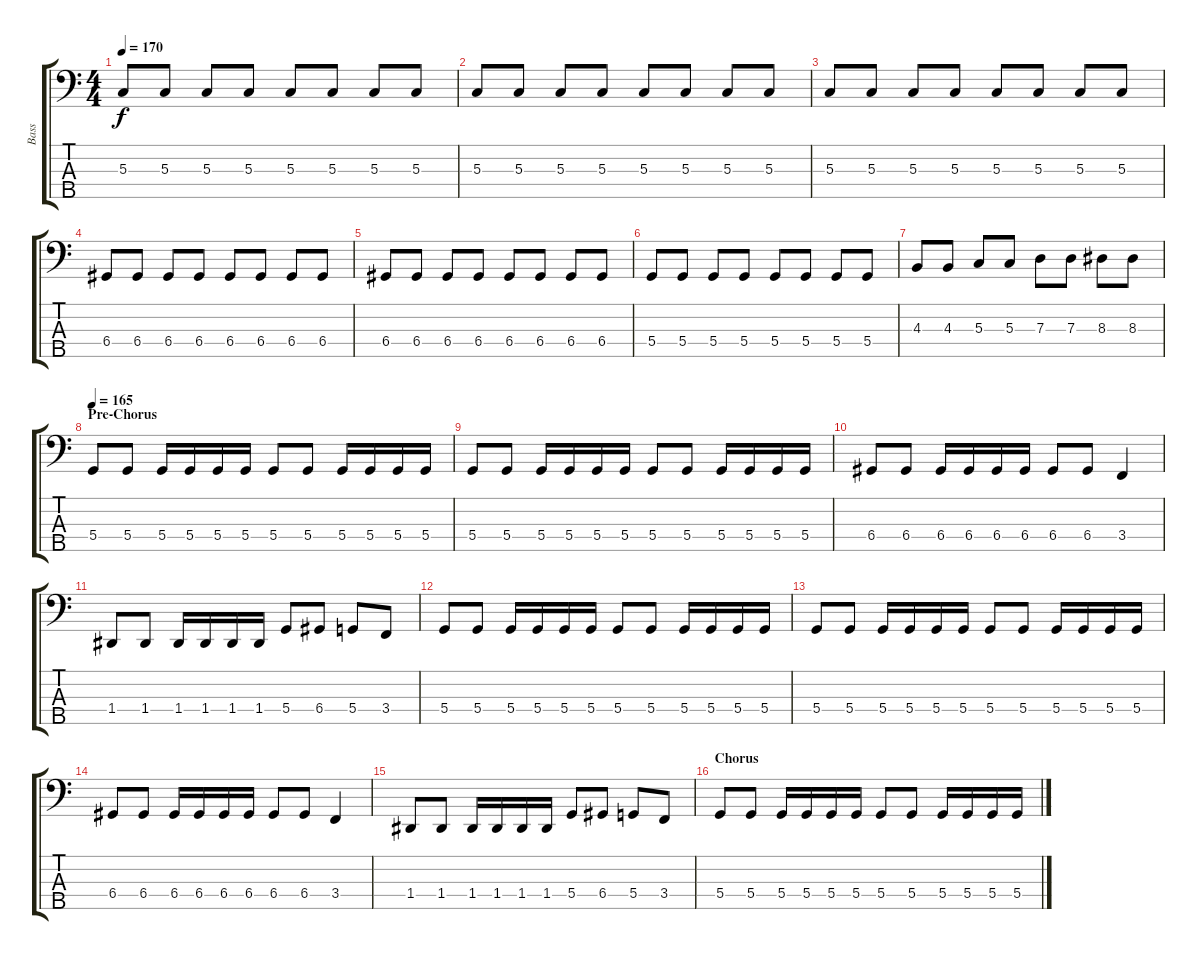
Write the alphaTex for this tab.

\track ("Bass" "Bass") {instrument electricbassfinger}
\staff {score tabs}
\tuning (F2 C2 G1 D1 A0) {hide}
\ts (4 4)
\tempo 170
\clef f4
\ks c
5.3.8{dy f} 5.3.8 5.3.8 5.3.8 5.3.8 5.3.8 5.3.8 5.3.8 |
5.3.8 5.3.8 5.3.8 5.3.8 5.3.8 5.3.8 5.3.8 5.3.8 |
5.3.8 5.3.8 5.3.8 5.3.8 5.3.8 5.3.8 5.3.8 5.3.8 |
6.4.8 6.4.8 6.4.8 6.4.8 6.4.8 6.4.8 6.4.8 6.4.8 |
6.4.8 6.4.8 6.4.8 6.4.8 6.4.8 6.4.8 6.4.8 6.4.8 |
5.4.8 5.4.8 5.4.8 5.4.8 5.4.8 5.4.8 5.4.8 5.4.8 |
4.3.8 4.3.8 5.3.8 5.3.8 7.3.8 7.3.8 8.3.8 8.3.8 |
\section ("" "Pre-Chorus")
\tempo 165
5.4.8 5.4.8 5.4.16 5.4.16 5.4.16 5.4.16 5.4.8 5.4.8 5.4.16 5.4.16 5.4.16 5.4.16 |
5.4.8 5.4.8 5.4.16 5.4.16 5.4.16 5.4.16 5.4.8 5.4.8 5.4.16 5.4.16 5.4.16 5.4.16 |
6.4.8 6.4.8 6.4.16 6.4.16 6.4.16 6.4.16 6.4.8 6.4.8 3.4.4 |
1.4.8 1.4.8 1.4.16 1.4.16 1.4.16 1.4.16 5.4.8 6.4.8 5.4.8 3.4.8 |
5.4.8 5.4.8 5.4.16 5.4.16 5.4.16 5.4.16 5.4.8 5.4.8 5.4.16 5.4.16 5.4.16 5.4.16 |
5.4.8 5.4.8 5.4.16 5.4.16 5.4.16 5.4.16 5.4.8 5.4.8 5.4.16 5.4.16 5.4.16 5.4.16 |
6.4.8 6.4.8 6.4.16 6.4.16 6.4.16 6.4.16 6.4.8 6.4.8 3.4.4 |
1.4.8 1.4.8 1.4.16 1.4.16 1.4.16 1.4.16 5.4.8 6.4.8 5.4.8 3.4.8 |
\section ("" "Chorus")
5.4.8 5.4.8 5.4.16 5.4.16 5.4.16 5.4.16 5.4.8 5.4.8 5.4.16 5.4.16 5.4.16 5.4.16
